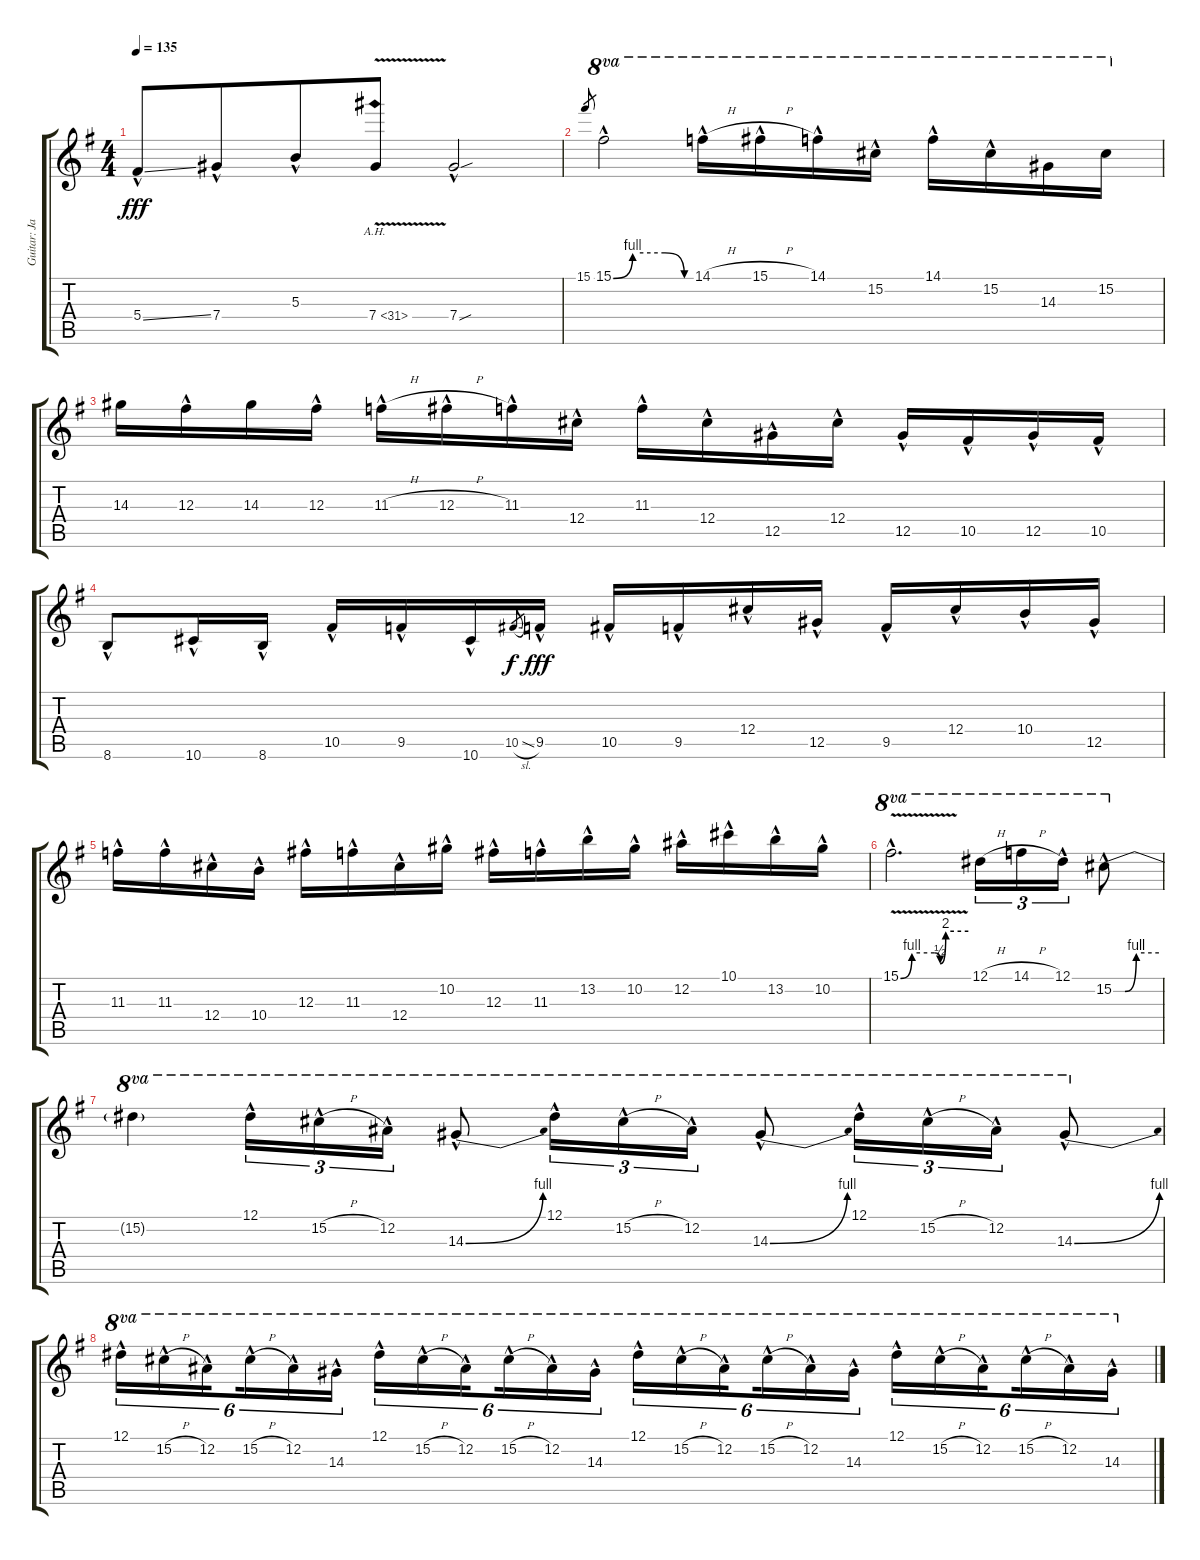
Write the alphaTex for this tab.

\track ("Guitar: Jake" "Guitar: Ja") {instrument overdrivenguitar}
\staff {score tabs}
\tuning (Eb4 Bb3 Gb3 Db3 Ab2 Eb2) {hide}
\ts (4 4)
\tempo 135
\clef g2
\ks g
5.4{ss hac}.8{dy fff beam Up} 7.4{hac}.8{beam Up beam merge} 5.3{hac}.8{beam Up} 7.4{ah 24 v}.8{beam Up} 7.4{sou hac}.2 |
15.1.8{gr} 15.1{be (custom 0 0 15 4 40 4 55 0 60 0) hac}.2{ot 8va} 14.1{h hac}.16{ot 8va} 15.1{h hac}.16{ot 8va} 14.1{hac}.16{ot 8va} 15.2{hac}.16{ot 8va} 14.1{hac}.16{ot 8va} 15.2{hac}.16{ot 8va} 14.3.16{ot 8va} 15.2.16{ot 8va} |
14.3.16 12.3{hac}.16 14.3.16 12.3{hac}.16 11.3{h hac}.16 12.3{h hac}.16 11.3{hac}.16 12.4{hac}.16 11.3{hac}.16 12.4{hac}.16 12.5{hac}.16 12.4{hac}.16 12.5{hac}.16 10.5{hac}.16 12.5{hac}.16 10.5{hac}.16 |
8.6{hac}.8 10.6{hac}.16 8.6{hac}.16 10.5{hac}.16 9.5{hac}.16 10.6{hac}.16 10.5{sl}.8{gr dy f} 9.5{hac}.16{dy fff} 10.5{hac}.16 9.5{hac}.16 12.4{hac}.16 12.5{hac}.16 9.5{hac}.16 12.4{hac}.16 10.4{hac}.16 12.5{hac}.16 |
11.3{hac}.16 11.3{hac}.16 12.4{hac}.16 10.4{hac}.16 12.3{hac}.16 11.3{hac}.16 12.4{hac}.16 10.2{hac}.16 12.3{hac}.16 11.3{hac}.16 13.2{hac}.16 10.2{hac}.16 12.2{hac}.16 10.1{hac}.16 13.2{hac}.16 10.2{hac}.16 |
15.1{be (custom 0 0 10 4 30 4 35 2 40 8 60 8) v hac}.2{d ot 8va} 12.1{h}.16{tu (3 2) ot 8va} 14.1{h}.16{tu (3 2) ot 8va} 12.1{hac}.16{tu (3 2) ot 8va} 15.2{be (custom 0 0 15 0 30 4 60 4) hac}.8{ot 8va} |
15.2{t}.4{ot 8va} 12.1{hac}.16{tu (3 2) ot 8va} 15.2{h hac}.16{tu (3 2) ot 8va} 12.2{hac}.16{tu (3 2) ot 8va} 14.3{be (bend 0 0 60 4) hac}.8{ot 8va} 12.1{hac}.16{tu (3 2) ot 8va} 15.2{h hac}.16{tu (3 2) ot 8va} 12.2{hac}.16{tu (3 2) ot 8va} 14.3{be (bend 0 0 60 4) hac}.8{ot 8va} 12.1{hac}.16{tu (3 2) ot 8va} 15.2{h hac}.16{tu (3 2) ot 8va} 12.2{hac}.16{tu (3 2) ot 8va} 14.3{be (bend 0 0 60 4) hac}.8{ot 8va} |
12.1{hac}.16{tu (6 4) ot 8va} 15.2{h hac}.16{tu (6 4) ot 8va} 12.2{hac}.16{tu (6 4) ot 8va beam splitsecondary} 15.2{h hac}.16{tu (6 4) ot 8va} 12.2{hac}.16{tu (6 4) ot 8va} 14.3{hac}.16{tu (6 4) ot 8va} 12.1{hac}.16{tu (6 4) ot 8va} 15.2{h hac}.16{tu (6 4) ot 8va} 12.2{hac}.16{tu (6 4) ot 8va beam splitsecondary} 15.2{h hac}.16{tu (6 4) ot 8va} 12.2{hac}.16{tu (6 4) ot 8va} 14.3{hac}.16{tu (6 4) ot 8va} 12.1{hac}.16{tu (6 4) ot 8va} 15.2{h hac}.16{tu (6 4) ot 8va} 12.2{hac}.16{tu (6 4) ot 8va beam splitsecondary} 15.2{h hac}.16{tu (6 4) ot 8va} 12.2{hac}.16{tu (6 4) ot 8va} 14.3{hac}.16{tu (6 4) ot 8va} 12.1{hac}.16{tu (6 4) ot 8va} 15.2{h hac}.16{tu (6 4) ot 8va} 12.2{hac}.16{tu (6 4) ot 8va beam splitsecondary} 15.2{h hac}.16{tu (6 4) ot 8va} 12.2{hac}.16{tu (6 4) ot 8va} 14.3{hac}.16{tu (6 4) ot 8va}
